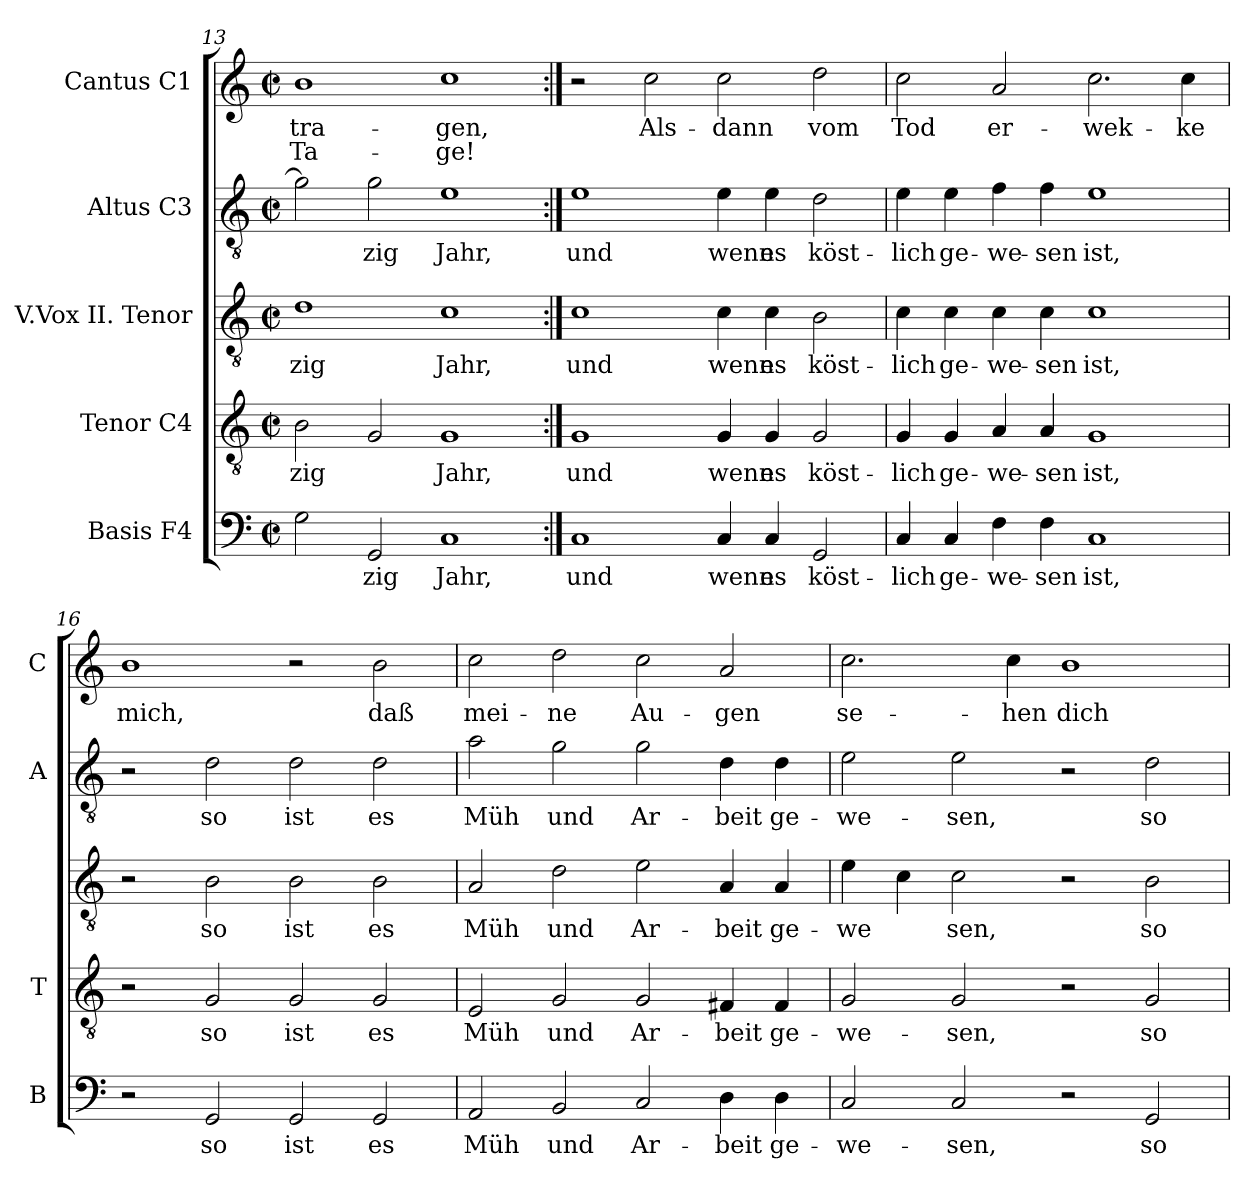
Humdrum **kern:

**kern	**text	**kern	**text	**kern	**text	**kern	**text	**kern	**text	**text
*part5	*part5	*part4	*part4	*part3	*part3	*part2	*part2	*part1	*part1	*part1
*staff5	*staff5	*staff4	*staff4	*staff3	*staff3	*staff2	*staff2	*staff1	*staff1	*staff1
*I"Basis  F4	*	*I"Tenor  C4	*	*I"V.Vox  II. Tenor	*	*I"Altus  C3	*	*I"Cantus  C1	*	*
*I'B	*	*I'T	*	*	*	*I'A	*	*I'C	*	*
*clefF4	*	*clefGv2	*	*clefGv2	*	*clefGv2	*	*clefG2	*	*
*k[]	*	*k[]	*	*k[]	*	*k[]	*	*k[]	*	*
*C:	*	*C:	*	*C:	*	*C:	*	*C:	*	*
*M2/2	*	*M2/2	*	*M2/2	*	*M2/2	*	*M2/2	*	*
*met(c|)	*	*met(c|)	*	*met(c|)	*	*met(c|)	*	*met(c|)	*	*
=13	=13	=13	=13	=13	=13	=13	=13	=13	=13	=13
!	!LO:LY:b:cj	!	!LO:LY:b:cj	!	!LO:LY:b:cj	!	!LO:LY:b:cj	!	!LO:LY:b:cj	!LO:LY:b:cj
2G\	--	2B\	-zig	1d	-zig	2g\]	--	1b	tra-	-Ta-
!	!LO:LY:b:cj	!	!LO:LY:b:cj	!	!	!	!LO:LY:b:cj	!	!	!
2GG/	-zig	2G/	.	.	.	2g\	-zig	.	.	.
!	!LO:LY:b:cj	!	!LO:LY:b:cj	!	!LO:LY:b:cj	!	!LO:LY:b:cj	!	!LO:LY:b:cj	!LO:LY:b:cj
1C	Jahr,	1G	Jahr,	1c	Jahr,	1e	Jahr,	1cc	-gen,	ge!
!!LO:PB:g=z
=14:|!	=14:|!	=14:|!	=14:|!	=14:|!	=14:|!	=14:|!	=14:|!	=14:|!	=14:|!	=14:|!
!	!LO:LY:b:cj	!	!LO:LY:b:cj	!	!LO:LY:b:cj	!	!LO:LY:b:cj	!	!	!
1C	und	1G	und	1c	und	1e	und	2r	.	.
!	!	!	!	!	!	!	!	!	!LO:LY:b:cj	!
.	.	.	.	.	.	.	.	2cc\	Als-	.
!	!LO:LY:b:cj	!	!LO:LY:b:cj	!	!LO:LY:b:cj	!	!LO:LY:b:cj	!	!LO:LY:b:cj	!
4C/	wenn	4G/	wenn	4c\	wenn	4e\	wenn	2cc\	-dann	.
!	!LO:LY:b:cj	!	!LO:LY:b:cj	!	!LO:LY:b:cj	!	!LO:LY:b:cj	!	!	!
4C/	es	4G/	es	4c\	es	4e\	es	.	.	.
!	!LO:LY:b:cj	!	!LO:LY:b:cj	!	!LO:LY:b:cj	!	!LO:LY:b:cj	!	!LO:LY:b:cj	!
2GG/	köst-	2G/	köst-	2B\	köst-	2d\	köst-	2dd\	vom	.
=15	=15	=15	=15	=15	=15	=15	=15	=15	=15	=15
!	!LO:LY:b:cj	!	!LO:LY:b:cj	!	!LO:LY:b:cj	!	!LO:LY:b:cj	!	!LO:LY:b:cj	!
4C/	-lich	4G/	-lich	4c\	-lich	4e\	-lich	2cc\	Tod	.
!	!LO:LY:b:cj	!	!LO:LY:b:cj	!	!LO:LY:b:cj	!	!LO:LY:b:cj	!	!	!
4C/	ge-	4G/	ge-	4c\	ge-	4e\	ge-	.	.	.
!	!LO:LY:b:cj	!	!LO:LY:b:cj	!	!LO:LY:b:cj	!	!LO:LY:b:cj	!	!LO:LY:b:cj	!
4F\	-we-	4A/	-we-	4c\	-we-	4f\	-we-	2a/	er-	.
!	!LO:LY:b:cj	!	!LO:LY:b:cj	!	!LO:LY:b:cj	!	!LO:LY:b:cj	!	!	!
4F\	-sen	4A/	-sen	4c\	-sen	4f\	-sen	.	.	.
!	!LO:LY:b:cj	!	!LO:LY:b:cj	!	!LO:LY:b:cj	!	!LO:LY:b:cj	!	!LO:LY:b:cj	!
1C	ist,	1G	ist,	1c	ist,	1e	ist,	2.cc\	-wek-	.
!	!	!	!	!	!	!	!	!	!LO:LY:b:cj	!
.	.	.	.	.	.	.	.	4cc\	-ke	.
=16	=16	=16	=16	=16	=16	=16	=16	=16	=16	=16
!	!	!	!	!	!	!	!	!	!LO:LY:b:cj	!
2r	.	2r	.	2r	.	2r	.	1b	mich,	.
!	!LO:LY:b:cj	!	!LO:LY:b:cj	!	!LO:LY:b:cj	!	!LO:LY:b:cj	!	!	!
2GG/	so	2G/	so	2B\	so	2d\	so	.	.	.
!	!LO:LY:b:cj	!	!LO:LY:b:cj	!	!LO:LY:b:cj	!	!LO:LY:b:cj	!	!	!
2GG/	ist	2G/	ist	2B\	ist	2d\	ist	2r	.	.
!	!LO:LY:b:cj	!	!LO:LY:b:cj	!	!LO:LY:b:cj	!	!LO:LY:b:cj	!	!LO:LY:b:cj	!
2GG/	es	2G/	es	2B\	es	2d\	es	2b\	daß	.
=17	=17	=17	=17	=17	=17	=17	=17	=17	=17	=17
!	!LO:LY:b:cj	!	!LO:LY:b:cj	!	!LO:LY:b:cj	!	!LO:LY:b:cj	!	!LO:LY:b:cj	!
2AA/	Müh	2E/	Müh	2A/	Müh	2a\	Müh	2cc\	mei-	.
!	!LO:LY:b:cj	!	!LO:LY:b:cj	!	!LO:LY:b:cj	!	!LO:LY:b:cj	!	!LO:LY:b:cj	!
2BB/	und	2G/	und	2d\	und	2g\	und	2dd\	-ne	.
!	!LO:LY:b:cj	!	!LO:LY:b:cj	!	!LO:LY:b:cj	!	!LO:LY:b:cj	!	!LO:LY:b:cj	!
2C/	Ar-	2G/	Ar-	2e\	Ar-	2g\	Ar-	2cc\	Au-	.
!	!LO:LY:b:cj	!	!LO:LY:b:cj	!	!LO:LY:b:cj	!	!LO:LY:b:cj	!	!LO:LY:b:cj	!
4D\	-beit	4F#X/	-beit	4A/	-beit	4d\	-beit	2a/	-gen	.
!	!LO:LY:b:cj	!	!LO:LY:b:cj	!	!LO:LY:b:cj	!	!LO:LY:b:cj	!	!	!
4D\	ge-	4F#/	ge-	4A/	ge-	4d\	ge-	.	.	.
=18	=18	=18	=18	=18	=18	=18	=18	=18	=18	=18
!	!LO:LY:b:cj	!	!LO:LY:b:cj	!	!LO:LY:b:cj	!	!LO:LY:b:cj	!	!LO:LY:b:cj	!
2C/	-we-	2G/	-we-	4e\	-we-	2e\	-we-	2.cc\	se-	.
!	!	!	!	!	!LO:LY:b:cj	!	!	!	!	!
.	.	.	.	4c\	--	.	.	.	.	.
!	!LO:LY:b:cj	!	!LO:LY:b:cj	!	!LO:LY:b:cj	!	!LO:LY:b:cj	!	!	!
2C/	-sen,	2G/	-sen,	2c\	-sen,	2e\	-sen,	.	.	.
!	!	!	!	!	!	!	!	!	!LO:LY:b:cj	!
.	.	.	.	.	.	.	.	4cc\	-hen	.
!	!	!	!	!	!	!	!	!	!LO:LY:b:cj	!
2r	.	2r	.	2r	.	2r	.	1b	dich	.
!	!LO:LY:b:cj	!	!LO:LY:b:cj	!	!LO:LY:b:cj	!	!LO:LY:b:cj	!	!	!
2GG/	so	2G/	so	2B\	so	2d\	so	.	.	.
=	=	=	=	=	=	=	=	=	=	=
*-	*-	*-	*-	*-	*-	*-	*-	*-	*-	*-
